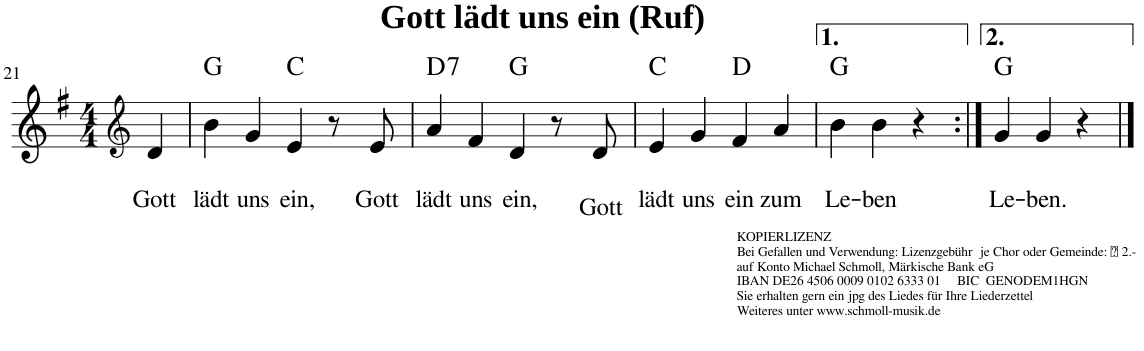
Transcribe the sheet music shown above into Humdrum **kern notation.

**kern	**text	**text	**harte
*part1	*part1	*part1	*part1
*staff1	*staff1	*staff1	*
*I"unbenannt2	*	*	*
!!LO:PB:g=z
*clefG2	*	*	*
*k[f#]	*	*	*
*M4/4	*	*	*
=21	=21	=21	=21
!	!	!LO:LY:b	!
4d/	.	Gott	.
=2	=2	=2	=2
!LO:TX:a:B:t=Gott lädt uns ein (Ruf)	!	!	!
!	!	!LO:LY:b	!
4b\	.	lädt	G:maj
!	!	!LO:LY:b	!
4g/	.	uns	.
!	!	!LO:LY:b	!
4e/	.	ein,	C:maj
8r	.	.	.
!	!	!LO:LY:b	!
8e/	.	Gott	.
=3	=3	=3	=3
!	!	!LO:LY:b	!LO:H:kt=7
4a/	.	lädt	D:7
!	!	!LO:LY:b	!
4f#/	.	uns	.
!LO:TX:b:t=KOPIERLIZENZ	!	!	!
!LO:TX:b:t=Bei Gefallen und Verwendung&colon; Lizenzgebühr  je Chor oder Gemeinde&colon;  2.-	!	!	!
!LO:TX:b:t=auf Konto Michael Schmoll, Märkische Bank eG	!	!	!
!LO:TX:b:t=IBAN DE26 4506 0009 0102 6333 01     BIC  GENODEM1HGN	!	!	!
!LO:TX:b:t=Sie erhalten gern ein jpg des Liedes für Ihre Liederzettel	!	!	!
!LO:TX:b:t=Weiteres unter www.schmoll-musik.de	!	!	!
!	!	!LO:LY:b	!
4d/	.	ein,	G:maj
8r	.	.	.
!	!	!LO:LY:b	!
8d/	.	Gott	.
=4	=4	=4	=4
!	!	!LO:LY:b	!
4e/	.	lädt	C:maj
!	!	!LO:LY:b	!
4g/	.	uns	.
!	!	!LO:LY:b	!
4f#/	.	ein	D:maj
!	!	!LO:LY:b	!
4a/	.	zum	.
=5	=5	=5	=5
!	!	!LO:LY:b	!
4b\	.	Le-	G:maj
!	!	!LO:LY:b	!
4b\	.	ben	.
4r	.	.	.
=6:|!	=6:|!	=6:|!	=6:|!
!	!	!LO:LY:b	!
4g/	.	Le-	G:maj
!	!	!LO:LY:b	!
4g/	.	ben.	.
4r	.	.	.
==	==	==	==
*-	*-	*-	*-
